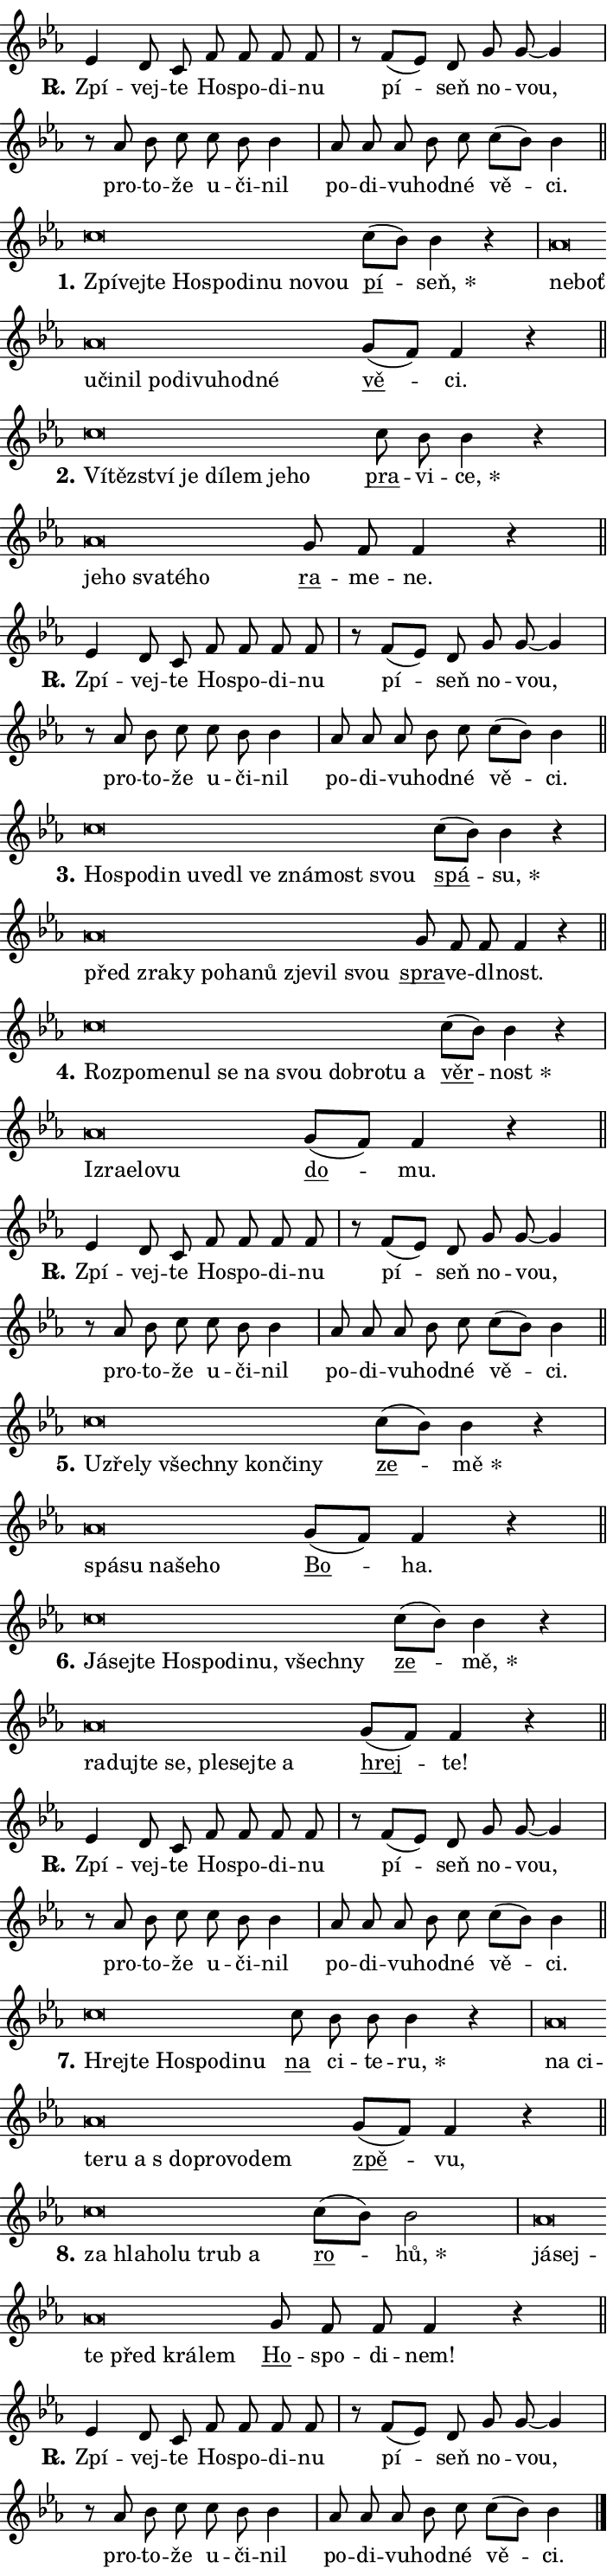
\version "2.24.0"
\header { tagline = "" }
\paper {
  indent = 0\cm
  top-margin = 0\cm
  right-margin = 0.13\cm % to fit lyric hyphens
  bottom-margin = 0\cm
  left-margin = 0\cm
  paper-width = 12\cm
  page-breaking = #ly:one-page-breaking
  system-system-spacing.basic-distance = #11
  score-system-spacing.basic-distance = #11
  ragged-last = ##f
}


%% Author: Thomas Morley
%% https://lists.gnu.org/archive/html/lilypond-user/2020-05/msg00002.html
#(define (line-position grob)
"Returns position of @var[grob} in current system:
   @code{'start}, if at first time-step
   @code{'end}, if at last time-step
   @code{'middle} otherwise
"
  (let* ((col (ly:item-get-column grob))
         (ln (ly:grob-object col 'left-neighbor))
         (rn (ly:grob-object col 'right-neighbor))
         (col-to-check-left (if (ly:grob? ln) ln col))
         (col-to-check-right (if (ly:grob? rn) rn col))
         (break-dir-left
           (and
             (ly:grob-property col-to-check-left 'non-musical #f)
             (ly:item-break-dir col-to-check-left)))
         (break-dir-right
           (and
             (ly:grob-property col-to-check-right 'non-musical #f)
             (ly:item-break-dir col-to-check-right))))
        (cond ((eqv? 1 break-dir-left) 'start)
              ((eqv? -1 break-dir-right) 'end)
              (else 'middle))))

#(define (tranparent-at-line-position vctor)
  (lambda (grob)
  "Relying on @code{line-position} select the relevant enry from @var{vctor}.
Used to determine transparency,"
    (case (line-position grob)
      ((end) (not (vector-ref vctor 0)))
      ((middle) (not (vector-ref vctor 1)))
      ((start) (not (vector-ref vctor 2))))))

noteHeadBreakVisibility =
#(define-music-function (break-visibility)(vector?)
"Makes @code{NoteHead}s transparent relying on @var{break-visibility}"
#{
  \override NoteHead.transparent =
    #(tranparent-at-line-position break-visibility)
#})

#(define delete-ledgers-for-transparent-note-heads
  (lambda (grob)
    "Reads whether a @code{NoteHead} is transparent.
If so this @code{NoteHead} is removed from @code{'note-heads} from
@var{grob}, which is supposed to be @code{LedgerLineSpanner}.
As a result ledgers are not printed for this @code{NoteHead}"
    (let* ((nhds-array (ly:grob-object grob 'note-heads))
           (nhds-list
             (if (ly:grob-array? nhds-array)
                 (ly:grob-array->list nhds-array)
                 '()))
           ;; Relies on the transparent-property being done before
           ;; Staff.LedgerLineSpanner.after-line-breaking is executed.
           ;; This is fragile ...
           (to-keep
             (remove
               (lambda (nhd)
                 (ly:grob-property nhd 'transparent #f))
               nhds-list)))
      ;; TODO find a better method to iterate over grob-arrays, similiar
      ;; to filter/remove etc for lists
      ;; For now rebuilt from scratch
      (set! (ly:grob-object grob 'note-heads)  '())
      (for-each
        (lambda (nhd)
          (ly:pointer-group-interface::add-grob grob 'note-heads nhd))
        to-keep))))

squashNotes = {
  \override NoteHead.X-extent = #'(-0.2 . 0.2)
  \override NoteHead.Y-extent = #'(-0.75 . 0)
  \override NoteHead.stencil =
    #(lambda (grob)
       (let ((pos (ly:grob-property grob 'staff-position)))
         (begin
           (if (< pos -7) (display "ERROR: Lower brevis then expected\n") (display ""))
           (if (<= pos -6) ly:text-interface::print ly:note-head::print))))
}
unSquashNotes = {
  \revert NoteHead.X-extent
  \revert NoteHead.Y-extent
  \revert NoteHead.stencil
}

hideNotes = \noteHeadBreakVisibility #begin-of-line-visible
unHideNotes = \noteHeadBreakVisibility #all-visible

% work-around for resetting accidentals
% https://lilypond.org/doc/v2.23/Documentation/notation/displaying-rhythms#unmetered-music
cadenzaMeasure = {
  \cadenzaOff
  \partial 1024 s1024
  \cadenzaOn
}

#(define-markup-command (accent layout props text) (markup?)
  "Underline accented syllable"
  (interpret-markup layout props
    #{\markup \override #'(offset . 4.3) \underline { #text }#}))

responsum = \markup \concat {
  "R" \hspace #-1.05 \path #0.1 #'((moveto 0 0.07) (lineto 0.9 0.8)) \hspace #0.05 "."
}

spaceSize = #0.6828661417322834 % exact space size for TeX Gyre Schola

\layout {
  \context {
    \Staff
    \remove "Time_signature_engraver"
    \override LedgerLineSpanner.after-line-breaking = #delete-ledgers-for-transparent-note-heads
  }
  \context {
    \Lyrics {
      \override LyricSpace.minimum-distance = \spaceSize
      \override LyricText.font-name = #"TeX Gyre Schola"
      \override LyricText.font-size = 1
      \override StanzaNumber.font-name = #"TeX Gyre Schola Bold"
      \override StanzaNumber.font-size = 1
    }
  }
  \context {
    \Score 
    \override NoteHead.text =
      #(lambda (grob) 
        (let ((pos (ly:grob-property grob 'staff-position)))
          #{\markup {
            \combine
              \halign #-0.55 \raise #(if (= pos -6) 0 0.5) \override #'(thickness . 2) \draw-line #'(3.2 . 0)
              \musicglyph "noteheads.sM1"
          }#}))
  }
}

% magnetic-lyrics.ily
%
%   written by
%     Jean Abou Samra <jean@abou-samra.fr>
%     Werner Lemberg <wl@gnu.org>
%
%   adapted by
%     Jiri Hon <jiri.hon@gmail.com>
%
% Version 2022-Apr-15

% https://www.mail-archive.com/lilypond-user@gnu.org/msg149350.html

#(define (Left_hyphen_pointer_engraver context)
   "Collect syllable-hyphen-syllable occurrences in lyrics and store
them in properties.  This engraver only looks to the left.  For
example, if the lyrics input is @code{foo -- bar}, it does the
following.

@itemize @bullet
@item
Set the @code{text} property of the @code{LyricHyphen} grob between
@q{foo} and @q{bar} to @code{foo}.

@item
Set the @code{left-hyphen} property of the @code{LyricText} grob with
text @q{foo} to the @code{LyricHyphen} grob between @q{foo} and
@q{bar}.
@end itemize

Use this auxiliary engraver in combination with the
@code{lyric-@/text::@/apply-@/magnetic-@/offset!} hook."
   (let ((hyphen #f)
         (text #f))
     (make-engraver
      (acknowledgers
       ((lyric-syllable-interface engraver grob source-engraver)
        (set! text grob)))
      (end-acknowledgers
       ((lyric-hyphen-interface engraver grob source-engraver)
        ;(when (not (grob::has-interface grob 'lyric-space-interface))
          (set! hyphen grob)));)
      ((stop-translation-timestep engraver)
       (when (and text hyphen)
         (ly:grob-set-object! text 'left-hyphen hyphen))
       (set! text #f)
       (set! hyphen #f)))))

#(define (lyric-text::apply-magnetic-offset! grob)
   "If the space between two syllables is less than the value in
property @code{LyricText@/.details@/.squash-threshold}, move the right
syllable to the left so that it gets concatenated with the left
syllable.

Use this function as a hook for
@code{LyricText@/.after-@/line-@/breaking} if the
@code{Left_@/hyphen_@/pointer_@/engraver} is active."
   (let ((hyphen (ly:grob-object grob 'left-hyphen #f)))
     (when hyphen
       (let ((left-text (ly:spanner-bound hyphen LEFT)))
         (when (grob::has-interface left-text 'lyric-syllable-interface)
           (let* ((common (ly:grob-common-refpoint grob left-text X))
                  (this-x-ext (ly:grob-extent grob common X))
                  (left-x-ext
                   (begin
                     ;; Trigger magnetism for left-text.
                     (ly:grob-property left-text 'after-line-breaking)
                     (ly:grob-extent left-text common X)))
                  ;; `delta` is the gap width between two syllables.
                  (delta (- (interval-start this-x-ext)
                            (interval-end left-x-ext)))
                  (details (ly:grob-property grob 'details))
                  (threshold (assoc-get 'squash-threshold details 0.2)))
             (when (< delta threshold)
               (let* (;; We have to manipulate the input text so that
                      ;; ligatures crossing syllable boundaries are not
                      ;; disabled.  For languages based on the Latin
                      ;; script this is essentially a beautification.
                      ;; However, for non-Western scripts it can be a
                      ;; necessity.
                      (lt (ly:grob-property left-text 'text))
                      (rt (ly:grob-property grob 'text))
                      (is-space (grob::has-interface hyphen 'lyric-space-interface))
                      (space (if is-space " " ""))
                      (extra-delta (if is-space spaceSize 0))
                      ;; Append new syllable.
                      (ltrt-space (if (and (string? lt) (string? rt))
                                (string-append lt space rt)
                                (make-concat-markup (list lt space rt))))
                      ;; Right-align `ltrt` to the right side.
                      (ltrt-space-markup (grob-interpret-markup
                               grob
                               (make-translate-markup
                                (cons (interval-length this-x-ext) 0)
                                (make-right-align-markup ltrt-space)))))
                 (begin
                   ;; Don't print `left-text`.
                   (ly:grob-set-property! left-text 'stencil #f)
                   ;; Set text and stencil (which holds all collected
                   ;; syllables so far) and shift it to the left.
                   (ly:grob-set-property! grob 'text ltrt-space)
                   (ly:grob-set-property! grob 'stencil ltrt-space-markup)
                   (ly:grob-translate-axis! grob (- (- delta extra-delta)) X))))))))))


#(define (lyric-hyphen::displace-bounds-first grob)
   ;; Make very sure this callback isn't triggered too early.
   (let ((left (ly:spanner-bound grob LEFT))
         (right (ly:spanner-bound grob RIGHT)))
     (ly:grob-property left 'after-line-breaking)
     (ly:grob-property right 'after-line-breaking)
     (ly:lyric-hyphen::print grob)))

squashThreshold = #0.4

\layout {
  \context {
    \Lyrics
    \consists #Left_hyphen_pointer_engraver
    \override LyricText.after-line-breaking =
      #lyric-text::apply-magnetic-offset!
    \override LyricHyphen.stencil = #lyric-hyphen::displace-bounds-first
    \override LyricText.details.squash-threshold = \squashThreshold
    \override LyricHyphen.minimum-distance = 0
    \override LyricHyphen.minimum-length = \squashThreshold
  }
}

squashText = \override LyricText.details.squash-threshold = 9999
unSquashText = \override LyricText.details.squash-threshold = \squashThreshold

leftText = \override LyricText.self-alignment-X = #LEFT
unLeftText = \revert LyricText.self-alignment-X

starOffset = #(lambda (grob) 
                (let ((x_offset (ly:self-alignment-interface::aligned-on-x-parent grob)))
                  (if (= x_offset 0) 0 (+ x_offset 1.2))))

star = #(define-music-function (syllable)(string?)
"Append star separator at the end of a syllable"
#{
  \once \override LyricText.X-offset = #starOffset
  \lyricmode { \markup {
    #syllable
    \override #'((font-name . "TeX Gyre Schola Bold")) \hspace #0.2 \lower #0.65 \larger "*"
  } }
#})

starAccent = #(define-music-function (syllable)(string?)
"Append star separator at the end of a syllable and make accent"
#{
  \once \override LyricText.X-offset = #starOffset
  \lyricmode { \markup {
    \accent #syllable
    \override #'((font-name . "TeX Gyre Schola Bold")) \hspace #0.2 \lower #0.65 \larger "*"
  } }
#})

breath = #(define-music-function (syllable)(string?)
"Append breathing indicator at the end of a syllable"
#{
  \lyricmode { \markup { #syllable "+" } }
#})

optionalBreath = #(define-music-function (syllable)(string?)
"Append optional breathing indicator at the end of a syllable"
#{
  \lyricmode { \markup { #syllable "(+)" } }
#})


\score {
    <<
        \new Voice = "melody" { \cadenzaOn \key es \major \relative { es'4 d8 c f f f f \cadenzaMeasure \bar "|" r f[( es)] d \bar "" g g~ g4 \cadenzaMeasure \bar "|" r8 as bes c \bar "" c bes bes4 \cadenzaMeasure \bar "|" as8 as as bes c c[( bes)] bes4 \cadenzaMeasure \bar "||" \break } }
        \new Lyrics \lyricsto "melody" { \lyricmode { \set stanza = \responsum
Zpí -- vej -- te Ho -- spo -- di -- nu pí -- seň no -- vou, pro -- to -- že u -- či -- nil po -- di -- vu -- hod -- né vě -- ci. } }
    >>
    \layout {}
}

\score {
    <<
        \new Voice = "melody" { \cadenzaOn \key es \major \relative { \squashNotes c''\breve*1/16 \hideNotes \breve*1/16 \bar "" \breve*1/16 \bar "" \breve*1/16 \bar "" \breve*1/16 \bar "" \breve*1/16 \bar "" \breve*1/16 \bar "" \breve*1/16 \breve*1/16 \bar "" \unHideNotes \unSquashNotes \bar "" c8[( bes)] bes4 r \cadenzaMeasure \bar "|" \squashNotes as\breve*1/16 \hideNotes \breve*1/16 \bar "" \breve*1/16 \bar "" \breve*1/16 \bar "" \breve*1/16 \bar "" \breve*1/16 \bar "" \breve*1/16 \bar "" \breve*1/16 \bar "" \breve*1/16 \breve*1/16 \bar "" \unHideNotes \unSquashNotes \bar "" g8[( f)] f4 r \cadenzaMeasure \bar "||" \break } }
        \new Lyrics \lyricsto "melody" { \lyricmode { \set stanza = "1."
\leftText Zpí -- \squashText vej -- te Ho -- spo -- di -- nu no -- vou \unLeftText \unSquashText \markup \accent pí -- \star seň, \leftText ne -- \squashText boť u -- či -- nil po -- di -- vu -- hod -- né \unLeftText \unSquashText \markup \accent vě -- ci. } }
    >>
    \layout {}
}

\score {
    <<
        \new Voice = "melody" { \cadenzaOn \key es \major \relative { \squashNotes c''\breve*1/16 \hideNotes \breve*1/16 \bar "" \breve*1/16 \bar "" \breve*1/16 \bar "" \breve*1/16 \bar "" \breve*1/16 \bar "" \breve*1/16 \breve*1/16 \bar "" \unHideNotes \unSquashNotes \bar "" c8 bes bes4 r \cadenzaMeasure \bar "|" \squashNotes as\breve*1/16 \hideNotes \breve*1/16 \bar "" \breve*1/16 \bar "" \breve*1/16 \breve*1/16 \bar "" \unHideNotes \unSquashNotes \bar "" g8 f f4 r \cadenzaMeasure \bar "||" \break } }
        \new Lyrics \lyricsto "melody" { \lyricmode { \set stanza = "2."
\leftText Ví -- \squashText těz -- ství je dí -- lem je -- ho \unLeftText \unSquashText \markup \accent pra -- vi -- \star ce, \leftText je -- \squashText ho sva -- té -- ho \unLeftText \unSquashText \markup \accent ra -- me -- ne. } }
    >>
    \layout {}
}

\score {
    <<
        \new Voice = "melody" { \cadenzaOn \key es \major \relative { es'4 d8 c f f f f \cadenzaMeasure \bar "|" r f[( es)] d \bar "" g g~ g4 \cadenzaMeasure \bar "|" r8 as bes c \bar "" c bes bes4 \cadenzaMeasure \bar "|" as8 as as bes c c[( bes)] bes4 \cadenzaMeasure \bar "||" \break } }
        \new Lyrics \lyricsto "melody" { \lyricmode { \set stanza = \responsum
Zpí -- vej -- te Ho -- spo -- di -- nu pí -- seň no -- vou, pro -- to -- že u -- či -- nil po -- di -- vu -- hod -- né vě -- ci. } }
    >>
    \layout {}
}

\score {
    <<
        \new Voice = "melody" { \cadenzaOn \key es \major \relative { \squashNotes c''\breve*1/16 \hideNotes \breve*1/16 \bar "" \breve*1/16 \bar "" \breve*1/16 \bar "" \breve*1/16 \bar "" \breve*1/16 \bar "" \breve*1/16 \bar "" \breve*1/16 \bar "" \breve*1/16 \breve*1/16 \bar "" \unHideNotes \unSquashNotes \bar "" c8[( bes)] bes4 r \cadenzaMeasure \bar "|" \squashNotes as\breve*1/16 \hideNotes \breve*1/16 \bar "" \breve*1/16 \bar "" \breve*1/16 \bar "" \breve*1/16 \bar "" \breve*1/16 \bar "" \breve*1/16 \bar "" \breve*1/16 \breve*1/16 \bar "" \unHideNotes \unSquashNotes \bar "" g8 f f f4 r \cadenzaMeasure \bar "||" \break } }
        \new Lyrics \lyricsto "melody" { \lyricmode { \set stanza = "3."
\leftText Ho -- \squashText spo -- din u -- ve -- dl ve zná -- most svou \unLeftText \unSquashText \markup \accent spá -- \star su, \leftText před \squashText zra -- ky po -- ha -- nů zje -- vil svou \unLeftText \unSquashText \markup \accent spra -- ve -- dl -- nost. } }
    >>
    \layout {}
}

\score {
    <<
        \new Voice = "melody" { \cadenzaOn \key es \major \relative { \squashNotes c''\breve*1/16 \hideNotes \breve*1/16 \bar "" \breve*1/16 \bar "" \breve*1/16 \bar "" \breve*1/16 \bar "" \breve*1/16 \bar "" \breve*1/16 \bar "" \breve*1/16 \bar "" \breve*1/16 \bar "" \breve*1/16 \breve*1/16 \bar "" \unHideNotes \unSquashNotes \bar "" c8[( bes)] bes4 r \cadenzaMeasure \bar "|" \squashNotes as\breve*1/16 \hideNotes \breve*1/16 \bar "" \breve*1/16 \bar "" \breve*1/16 \breve*1/16 \bar "" \unHideNotes \unSquashNotes \bar "" g8[( f)] f4 r \cadenzaMeasure \bar "||" \break } }
        \new Lyrics \lyricsto "melody" { \lyricmode { \set stanza = "4."
\leftText Roz -- \squashText po -- me -- nul se na svou dob -- ro -- tu a \unLeftText \unSquashText \markup \accent věr -- \star nost \leftText Iz -- \squashText ra -- e -- lo -- vu \unLeftText \unSquashText \markup \accent do -- mu. } }
    >>
    \layout {}
}

\score {
    <<
        \new Voice = "melody" { \cadenzaOn \key es \major \relative { es'4 d8 c f f f f \cadenzaMeasure \bar "|" r f[( es)] d \bar "" g g~ g4 \cadenzaMeasure \bar "|" r8 as bes c \bar "" c bes bes4 \cadenzaMeasure \bar "|" as8 as as bes c c[( bes)] bes4 \cadenzaMeasure \bar "||" \break } }
        \new Lyrics \lyricsto "melody" { \lyricmode { \set stanza = \responsum
Zpí -- vej -- te Ho -- spo -- di -- nu pí -- seň no -- vou, pro -- to -- že u -- či -- nil po -- di -- vu -- hod -- né vě -- ci. } }
    >>
    \layout {}
}

\score {
    <<
        \new Voice = "melody" { \cadenzaOn \key es \major \relative { \squashNotes c''\breve*1/16 \hideNotes \breve*1/16 \bar "" \breve*1/16 \bar "" \breve*1/16 \bar "" \breve*1/16 \bar "" \breve*1/16 \bar "" \breve*1/16 \breve*1/16 \bar "" \unHideNotes \unSquashNotes \bar "" c8[( bes)] bes4 r \cadenzaMeasure \bar "|" \squashNotes as\breve*1/16 \hideNotes \breve*1/16 \bar "" \breve*1/16 \bar "" \breve*1/16 \breve*1/16 \bar "" \unHideNotes \unSquashNotes \bar "" g8[( f)] f4 r \cadenzaMeasure \bar "||" \break } }
        \new Lyrics \lyricsto "melody" { \lyricmode { \set stanza = "5."
\leftText U -- \squashText zře -- ly všech -- ny kon -- či -- ny \unLeftText \unSquashText \markup \accent ze -- \star mě \leftText spá -- \squashText su na -- še -- ho \unLeftText \unSquashText \markup \accent Bo -- ha. } }
    >>
    \layout {}
}

\score {
    <<
        \new Voice = "melody" { \cadenzaOn \key es \major \relative { \squashNotes c''\breve*1/16 \hideNotes \breve*1/16 \bar "" \breve*1/16 \bar "" \breve*1/16 \bar "" \breve*1/16 \bar "" \breve*1/16 \bar "" \breve*1/16 \bar "" \breve*1/16 \breve*1/16 \bar "" \unHideNotes \unSquashNotes \bar "" c8[( bes)] bes4 r \cadenzaMeasure \bar "|" \squashNotes as\breve*1/16 \hideNotes \breve*1/16 \bar "" \breve*1/16 \bar "" \breve*1/16 \bar "" \breve*1/16 \bar "" \breve*1/16 \bar "" \breve*1/16 \breve*1/16 \bar "" \unHideNotes \unSquashNotes \bar "" g8[( f)] f4 r \cadenzaMeasure \bar "||" \break } }
        \new Lyrics \lyricsto "melody" { \lyricmode { \set stanza = "6."
\leftText Já -- \squashText sej -- te Ho -- spo -- di -- nu, všech -- ny \unLeftText \unSquashText \markup \accent ze -- \star mě, \leftText ra -- \squashText duj -- te se, ple -- sej -- te a \unLeftText \unSquashText \markup \accent hrej -- te! } }
    >>
    \layout {}
}

\score {
    <<
        \new Voice = "melody" { \cadenzaOn \key es \major \relative { es'4 d8 c f f f f \cadenzaMeasure \bar "|" r f[( es)] d \bar "" g g~ g4 \cadenzaMeasure \bar "|" r8 as bes c \bar "" c bes bes4 \cadenzaMeasure \bar "|" as8 as as bes c c[( bes)] bes4 \cadenzaMeasure \bar "||" \break } }
        \new Lyrics \lyricsto "melody" { \lyricmode { \set stanza = \responsum
Zpí -- vej -- te Ho -- spo -- di -- nu pí -- seň no -- vou, pro -- to -- že u -- či -- nil po -- di -- vu -- hod -- né vě -- ci. } }
    >>
    \layout {}
}

\score {
    <<
        \new Voice = "melody" { \cadenzaOn \key es \major \relative { \squashNotes c''\breve*1/16 \hideNotes \breve*1/16 \bar "" \breve*1/16 \bar "" \breve*1/16 \bar "" \breve*1/16 \breve*1/16 \bar "" \unHideNotes \unSquashNotes \bar "" c8 bes bes bes4 r \cadenzaMeasure \bar "|" \squashNotes as\breve*1/16 \hideNotes \breve*1/16 \bar "" \breve*1/16 \bar "" \breve*1/16 \bar "" \breve*1/16 \bar "" \breve*1/16 \bar "" \breve*1/16 \bar "" \breve*1/16 \breve*1/16 \bar "" \unHideNotes \unSquashNotes \bar "" g8[( f)] f4 r \cadenzaMeasure \bar "||" \break } }
        \new Lyrics \lyricsto "melody" { \lyricmode { \set stanza = "7."
\leftText Hrej -- \squashText te Ho -- spo -- di -- nu \unLeftText \unSquashText \markup \accent na ci -- te -- \star ru, \leftText na \squashText ci -- te -- ru a "s do" -- pro -- vo -- dem \unLeftText \unSquashText \markup \accent zpě -- vu, } }
    >>
    \layout {}
}

\score {
    <<
        \new Voice = "melody" { \cadenzaOn \key es \major \relative { \squashNotes c''\breve*1/16 \hideNotes \breve*1/16 \bar "" \breve*1/16 \bar "" \breve*1/16 \bar "" \breve*1/16 \breve*1/16 \bar "" \unHideNotes \unSquashNotes \bar "" c8[( bes)] bes2 \cadenzaMeasure \bar "|" \squashNotes as\breve*1/16 \hideNotes \breve*1/16 \bar "" \breve*1/16 \bar "" \breve*1/16 \bar "" \breve*1/16 \breve*1/16 \bar "" \unHideNotes \unSquashNotes \bar "" g8 f f f4 r \cadenzaMeasure \bar "||" \break } }
        \new Lyrics \lyricsto "melody" { \lyricmode { \set stanza = "8."
\leftText za \squashText hla -- ho -- lu trub a \unLeftText \unSquashText \markup \accent ro -- \star hů, \leftText já -- \squashText sej -- te před krá -- lem \unLeftText \unSquashText \markup \accent Ho -- spo -- di -- nem! } }
    >>
    \layout {}
}

\score {
    <<
        \new Voice = "melody" { \cadenzaOn \key es \major \relative { es'4 d8 c f f f f \cadenzaMeasure \bar "|" r f[( es)] d \bar "" g g~ g4 \cadenzaMeasure \bar "|" r8 as bes c \bar "" c bes bes4 \cadenzaMeasure \bar "|" as8 as as bes c c[( bes)] bes4 \cadenzaMeasure \bar "||" \break } \bar "|." }
        \new Lyrics \lyricsto "melody" { \lyricmode { \set stanza = \responsum
Zpí -- vej -- te Ho -- spo -- di -- nu pí -- seň no -- vou, pro -- to -- že u -- či -- nil po -- di -- vu -- hod -- né vě -- ci. } }
    >>
    \layout {}
}
